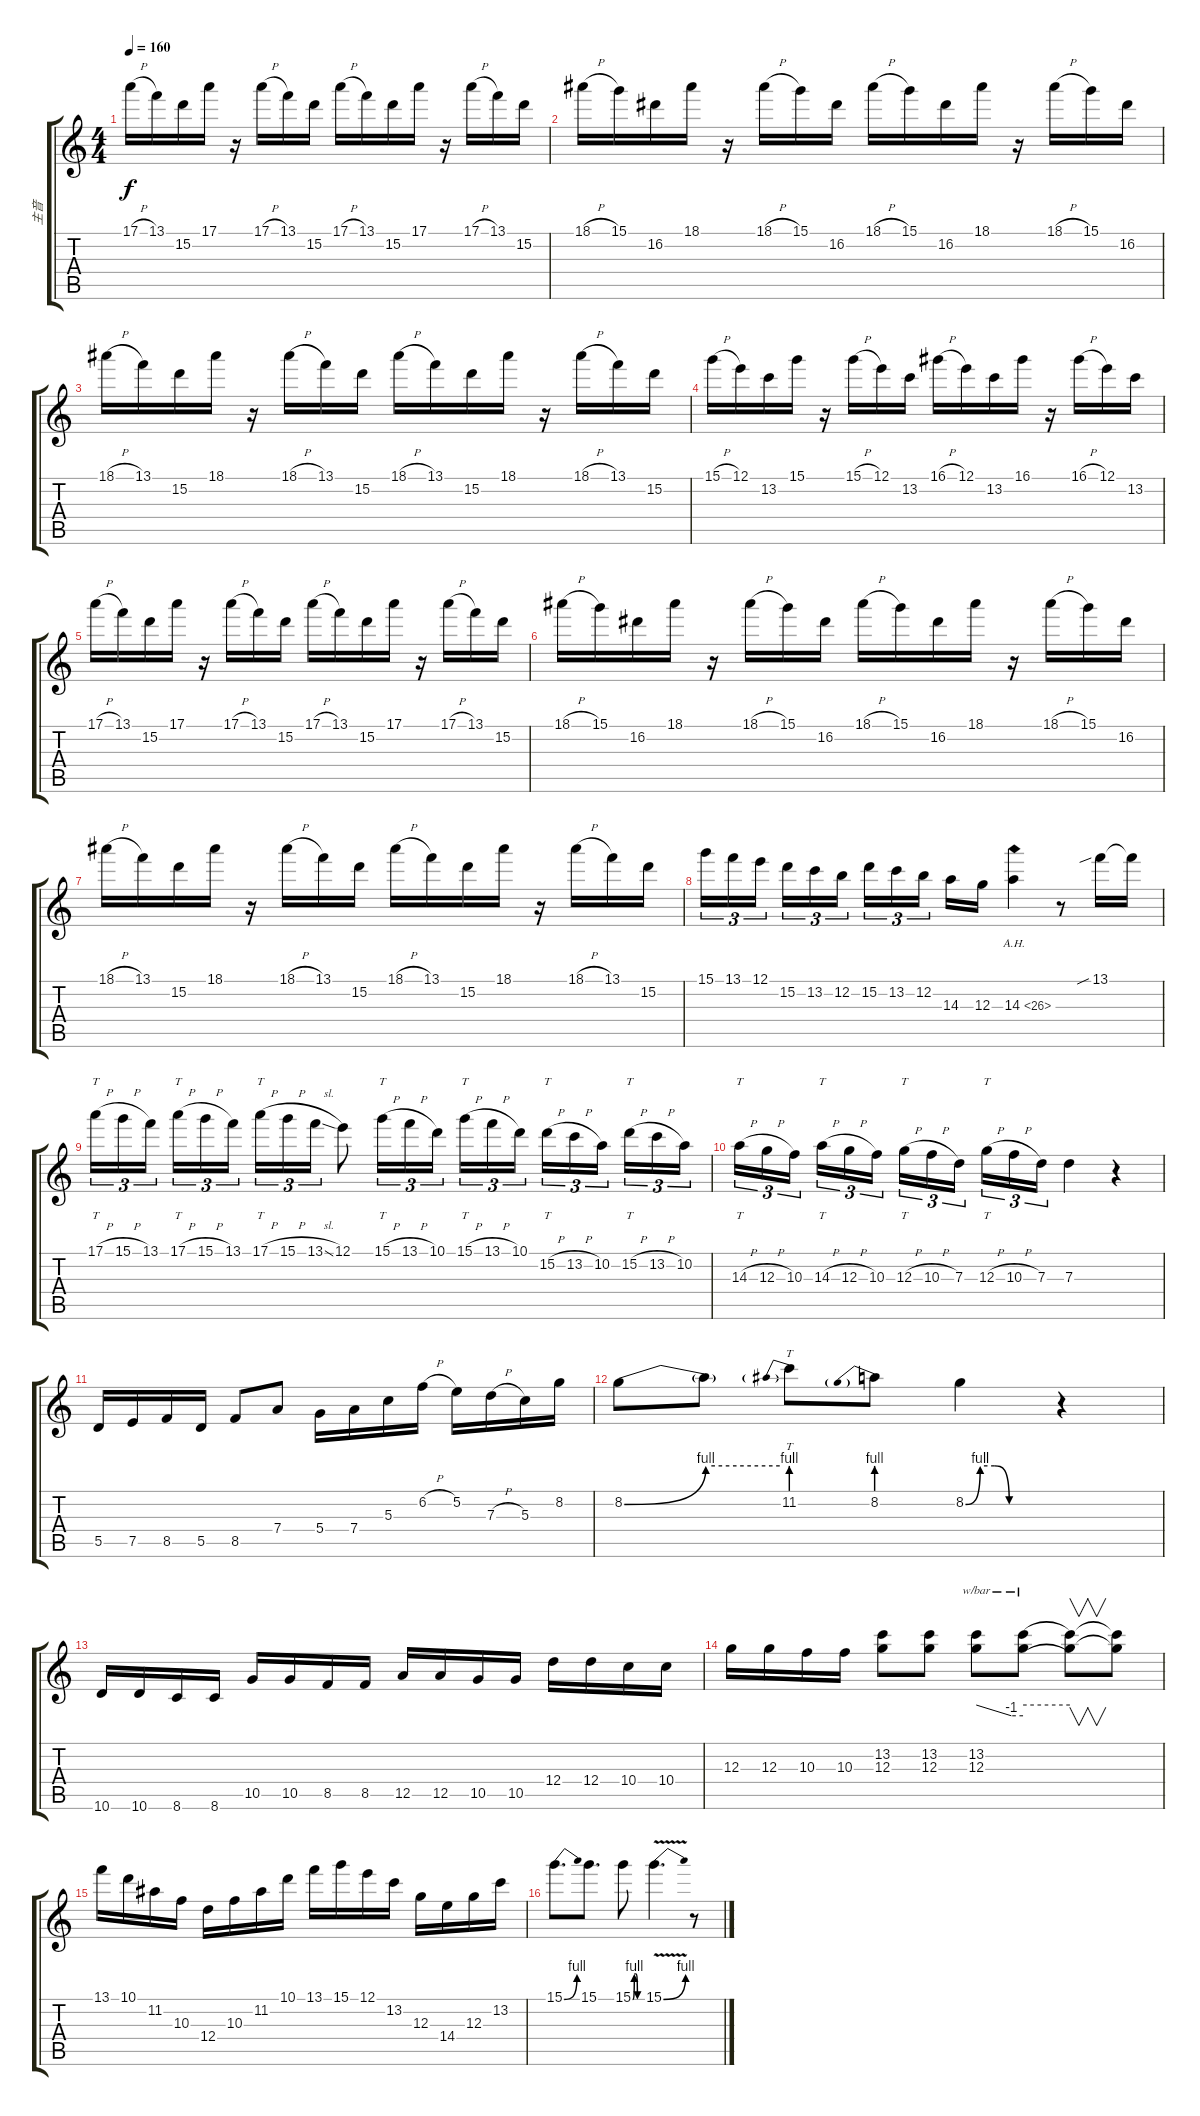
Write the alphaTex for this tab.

\track ("主音" "主音") {instrument overdrivenguitar}
\staff {score tabs}
\tuning (E4 B3 G3 D3 A2 E2) {hide}
\ts (4 4)
\tempo 160
\clef g2
\ks c
17.1{h}.16{dy f} 13.1.16 15.2.16 17.1.16 r.16 17.1{h}.16 13.1.16 15.2.16 17.1{h}.16 13.1.16 15.2.16 17.1.16 r.16 17.1{h}.16 13.1.16 15.2.16 |
18.1{h}.16 15.1.16 16.2.16 18.1.16 r.16 18.1{h}.16 15.1.16 16.2.16 18.1{h}.16 15.1.16 16.2.16 18.1.16 r.16 18.1{h}.16 15.1.16 16.2.16 |
18.1{h}.16 13.1.16 15.2.16 18.1.16 r.16 18.1{h}.16 13.1.16 15.2.16 18.1{h}.16 13.1.16 15.2.16 18.1.16 r.16 18.1{h}.16 13.1.16 15.2.16 |
15.1{h}.16 12.1.16 13.2.16 15.1.16 r.16 15.1{h}.16 12.1.16 13.2.16 16.1{h}.16 12.1.16 13.2.16 16.1.16 r.16 16.1{h}.16 12.1.16 13.2.16 |
17.1{h}.16 13.1.16 15.2.16 17.1.16 r.16 17.1{h}.16 13.1.16 15.2.16 17.1{h}.16 13.1.16 15.2.16 17.1.16 r.16 17.1{h}.16 13.1.16 15.2.16 |
18.1{h}.16 15.1.16 16.2.16 18.1.16 r.16 18.1{h}.16 15.1.16 16.2.16 18.1{h}.16 15.1.16 16.2.16 18.1.16 r.16 18.1{h}.16 15.1.16 16.2.16 |
18.1{h}.16 13.1.16 15.2.16 18.1.16 r.16 18.1{h}.16 13.1.16 15.2.16 18.1{h}.16 13.1.16 15.2.16 18.1.16 r.16 18.1{h}.16 13.1.16 15.2.16 |
15.1.16{tu (3 2)} 13.1.16{tu (3 2)} 12.1.16{tu (3 2) beam splitsecondary} 15.2.16{tu (3 2)} 13.2.16{tu (3 2)} 12.2.16{tu (3 2)} 15.2.16{tu (3 2)} 13.2.16{tu (3 2)} 12.2.16{tu (3 2) beam splitsecondary} 14.3.16 12.3.16 14.3{ah 12}.4 r.8 13.1{sib}.16{instrument distortionguitar} 13.1{t}.16 |
17.1{h}.16{tt tu (3 2)} 15.1{h}.16{tu (3 2)} 13.1.16{tu (3 2) beam splitsecondary} 17.1{h}.16{tt tu (3 2)} 15.1{h}.16{tu (3 2)} 13.1.16{tu (3 2)} 17.1{h}.16{tt tu (3 2)} 15.1{h}.16{tu (3 2)} 13.1{sl}.16{tu (3 2)} 12.1.8 15.1{h}.16{tt tu (3 2)} 13.1{h}.16{tu (3 2)} 10.1.16{tu (3 2) beam splitsecondary} 15.1{h}.16{tt tu (3 2)} 13.1{h}.16{tu (3 2)} 10.1.16{tu (3 2)} 15.2{h}.16{tt tu (3 2)} 13.2{h}.16{tu (3 2)} 10.2.16{tu (3 2) beam splitsecondary} 15.2{h}.16{tt tu (3 2)} 13.2{h}.16{tu (3 2)} 10.2.16{tu (3 2)} |
14.3{h}.16{tt tu (3 2)} 12.3{h}.16{tu (3 2)} 10.3.16{tu (3 2) beam splitsecondary} 14.3{h}.16{tt tu (3 2)} 12.3{h}.16{tu (3 2)} 10.3.16{tu (3 2)} 12.3{h}.16{tt tu (3 2)} 10.3{h}.16{tu (3 2)} 7.3.16{tu (3 2) beam splitsecondary} 12.3{h}.16{tt tu (3 2)} 10.3{h}.16{tu (3 2)} 7.3.16{tu (3 2)} 7.3.4 r.4 |
5.5.16 7.5.16 8.5.16 5.5.16 8.5.8 7.4.8 5.4.16 7.4.16 5.3.16 6.2{h}.16 5.2.16 7.3{h}.16 5.3.16 8.2.16 |
8.2{be (bend 0 0 60 4)}.8 8.2{be (hold 0 4 60 4) t}.8 11.2{be (prebend 0 4 60 4)}.8{tt} 8.2{be (prebend 0 4 60 4)}.8 8.2{be (custom 0 0 10 4 20 4 30 0 60 0)}.4 r.4 |
10.6.16 10.6.16 8.6.16 8.6.16 10.5.16 10.5.16 8.5.16 8.5.16 12.5.16 12.5.16 10.5.16 10.5.16 12.4.16 12.4.16 10.4.16 10.4.16 |
12.3.16 12.3.16 10.3.16 10.3.16 (13.2 12.3).8 (13.2 12.3).8 (13.2 12.3).8{tbe (custom default 0 0 45 -4 60 -4)} (13.2{t} 12.3{t}).8{tbe (hold default 0 0 60 0)} (13.2{t} 12.3{t}).8{v} (13.2{t} 12.3{t}).8 |
13.1.16 10.1.16 11.2.16 10.3.16 12.4.16 10.3.16 11.2.16 10.1.16 13.1.16 15.1.16 12.1.16 13.2.16 12.3.16 14.4.16 12.3.16 13.2.16 |
15.1{be (bend 0 0 60 4)}.8{d} 15.1.8{d} 15.1{be (custom 0 0 10 4 20 4 30 0 60 0)}.8 15.1{be (bend 0 0 60 4) v}.4{d} r.8
